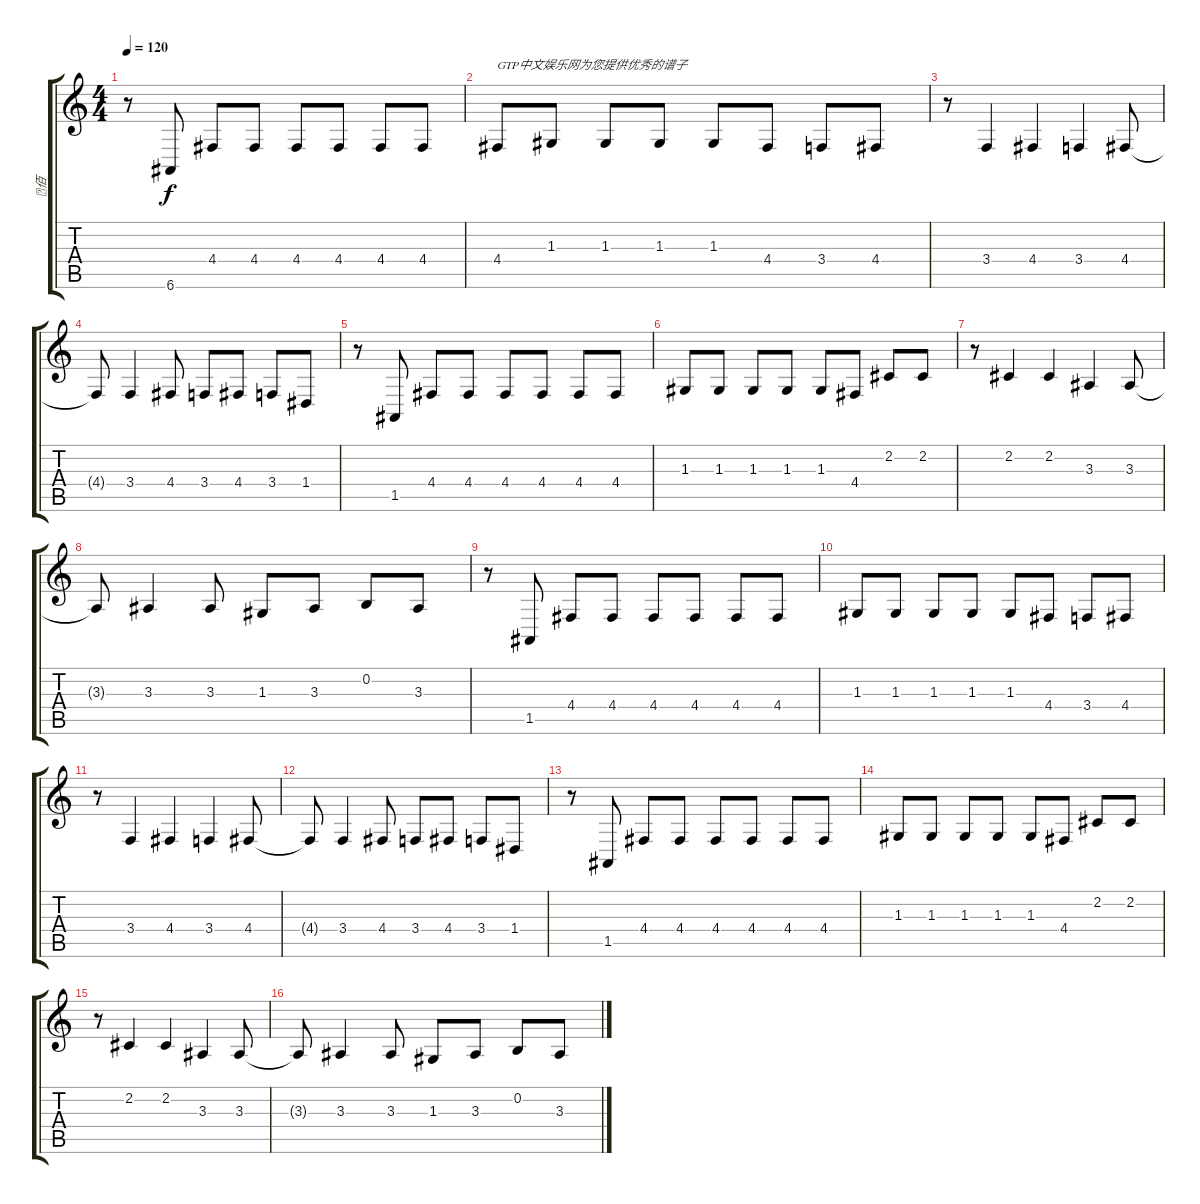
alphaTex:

\track ("佰" "佰") {instrument oboe}
\staff {score tabs}
\tuning (E4 B3 G3 D3 A2 E2) {hide}
\ts (4 4)
\tempo 120
\clef g2
\ks c
r.8{dy f} 6.6.8 4.4.8 4.4.8 4.4.8 4.4.8 4.4.8 4.4.8 |
4.4.8{txt "GTP中文娱乐网为您提供优秀的谱子"} 1.3.8 1.3.8 1.3.8 1.3.8 4.4.8 3.4.8 4.4.8 |
r.8 3.4.4 4.4.4 3.4.4 4.4.8 |
4.4{t}.8 3.4.4 4.4.8 3.4.8 4.4.8 3.4.8 1.4.8 |
r.8 1.5.8 4.4.8 4.4.8 4.4.8 4.4.8 4.4.8 4.4.8 |
1.3.8 1.3.8 1.3.8 1.3.8 1.3.8 4.4.8 2.2.8 2.2.8 |
r.8 2.2.4 2.2.4 3.3.4 3.3.8 |
3.3{t}.8 3.3.4 3.3.8 1.3.8 3.3.8 0.2.8 3.3.8 |
r.8 1.5.8 4.4.8 4.4.8 4.4.8 4.4.8 4.4.8 4.4.8 |
1.3.8 1.3.8 1.3.8 1.3.8 1.3.8 4.4.8 3.4.8 4.4.8 |
r.8 3.4.4 4.4.4 3.4.4 4.4.8 |
4.4{t}.8 3.4.4 4.4.8 3.4.8 4.4.8 3.4.8 1.4.8 |
r.8 1.5.8 4.4.8 4.4.8 4.4.8 4.4.8 4.4.8 4.4.8 |
1.3.8 1.3.8 1.3.8 1.3.8 1.3.8 4.4.8 2.2.8 2.2.8 |
r.8 2.2.4 2.2.4 3.3.4 3.3.8 |
3.3{t}.8 3.3.4 3.3.8 1.3.8 3.3.8 0.2.8 3.3.8
